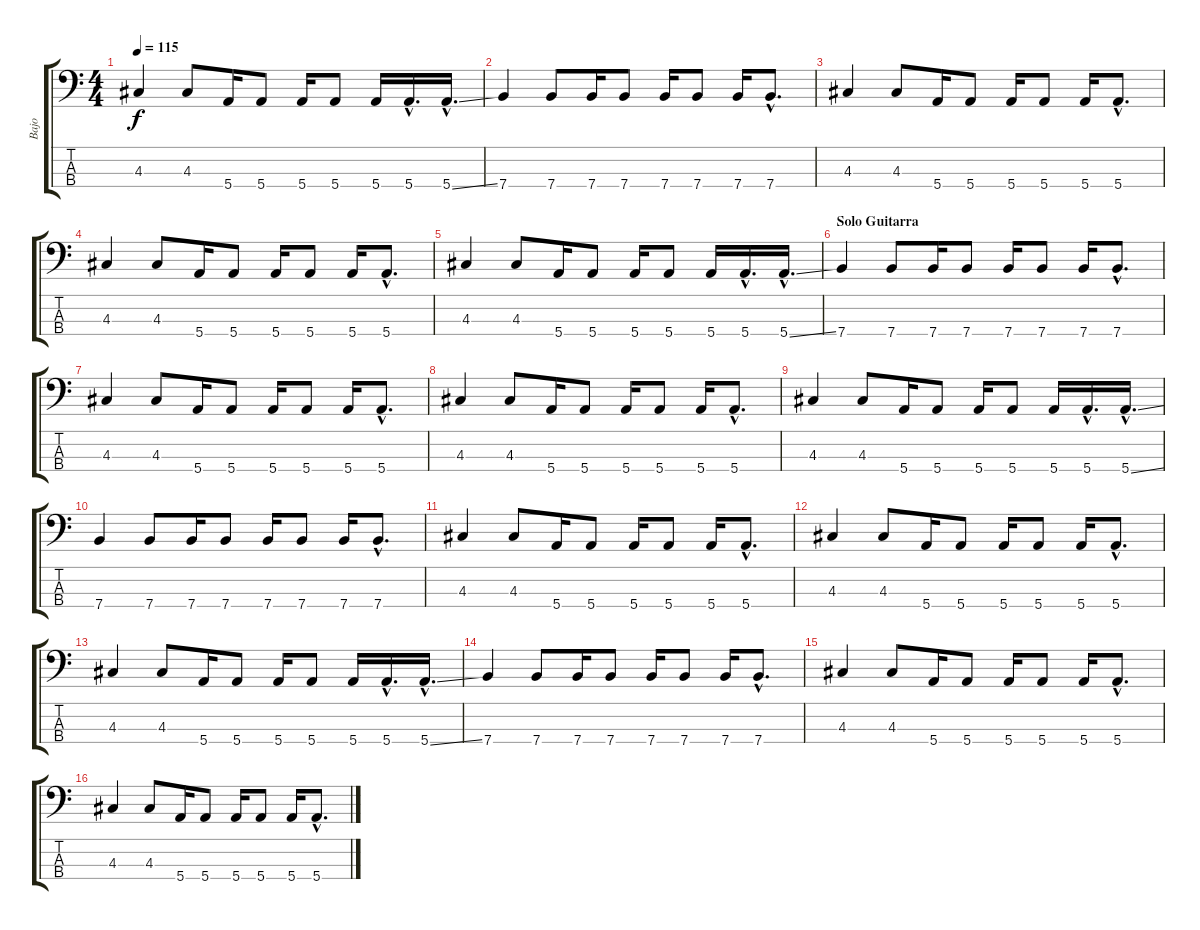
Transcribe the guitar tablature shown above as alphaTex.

\track ("Bajo" "Bajo") {instrument electricbassfinger}
\staff {score tabs}
\tuning (G2 D2 A1 E1) {hide}
\ts (4 4)
\tempo 115
\clef f4
\ks c
4.3.4{dy f} 4.3.8 5.4.16 5.4.8 5.4.16 5.4.8 5.4.16 5.4{hac}.16{d} 5.4{ss hac}.16{d} |
7.4.4 7.4.8 7.4.16 7.4.8 7.4.16 7.4.8 7.4.16 7.4{hac}.8{d} |
4.3.4 4.3.8 5.4.16 5.4.8 5.4.16 5.4.8 5.4.16 5.4{hac}.8{d} |
4.3.4 4.3.8 5.4.16 5.4.8 5.4.16 5.4.8 5.4.16 5.4{hac}.8{d} |
4.3.4 4.3.8 5.4.16 5.4.8 5.4.16 5.4.8 5.4.16 5.4{hac}.16{d} 5.4{ss hac}.16{d} |
\section ("" "Solo Guitarra")
7.4.4{volume 13} 7.4.8 7.4.16 7.4.8 7.4.16 7.4.8 7.4.16 7.4{hac}.8{d} |
4.3.4 4.3.8 5.4.16 5.4.8 5.4.16 5.4.8 5.4.16 5.4{hac}.8{d} |
4.3.4 4.3.8 5.4.16 5.4.8 5.4.16 5.4.8 5.4.16 5.4{hac}.8{d} |
4.3.4 4.3.8 5.4.16 5.4.8 5.4.16 5.4.8 5.4.16 5.4{hac}.16{d} 5.4{ss hac}.16{d} |
7.4.4 7.4.8 7.4.16 7.4.8 7.4.16 7.4.8 7.4.16 7.4{hac}.8{d} |
4.3.4 4.3.8 5.4.16 5.4.8 5.4.16 5.4.8 5.4.16 5.4{hac}.8{d} |
4.3.4 4.3.8 5.4.16 5.4.8 5.4.16 5.4.8 5.4.16 5.4{hac}.8{d} |
4.3.4 4.3.8 5.4.16 5.4.8 5.4.16 5.4.8 5.4.16 5.4{hac}.16{d} 5.4{ss hac}.16{d} |
7.4.4 7.4.8 7.4.16 7.4.8 7.4.16 7.4.8 7.4.16 7.4{hac}.8{d} |
4.3.4 4.3.8 5.4.16 5.4.8 5.4.16 5.4.8 5.4.16 5.4{hac}.8{d} |
4.3.4 4.3.8 5.4.16 5.4.8 5.4.16 5.4.8 5.4.16 5.4{hac}.8{d}
